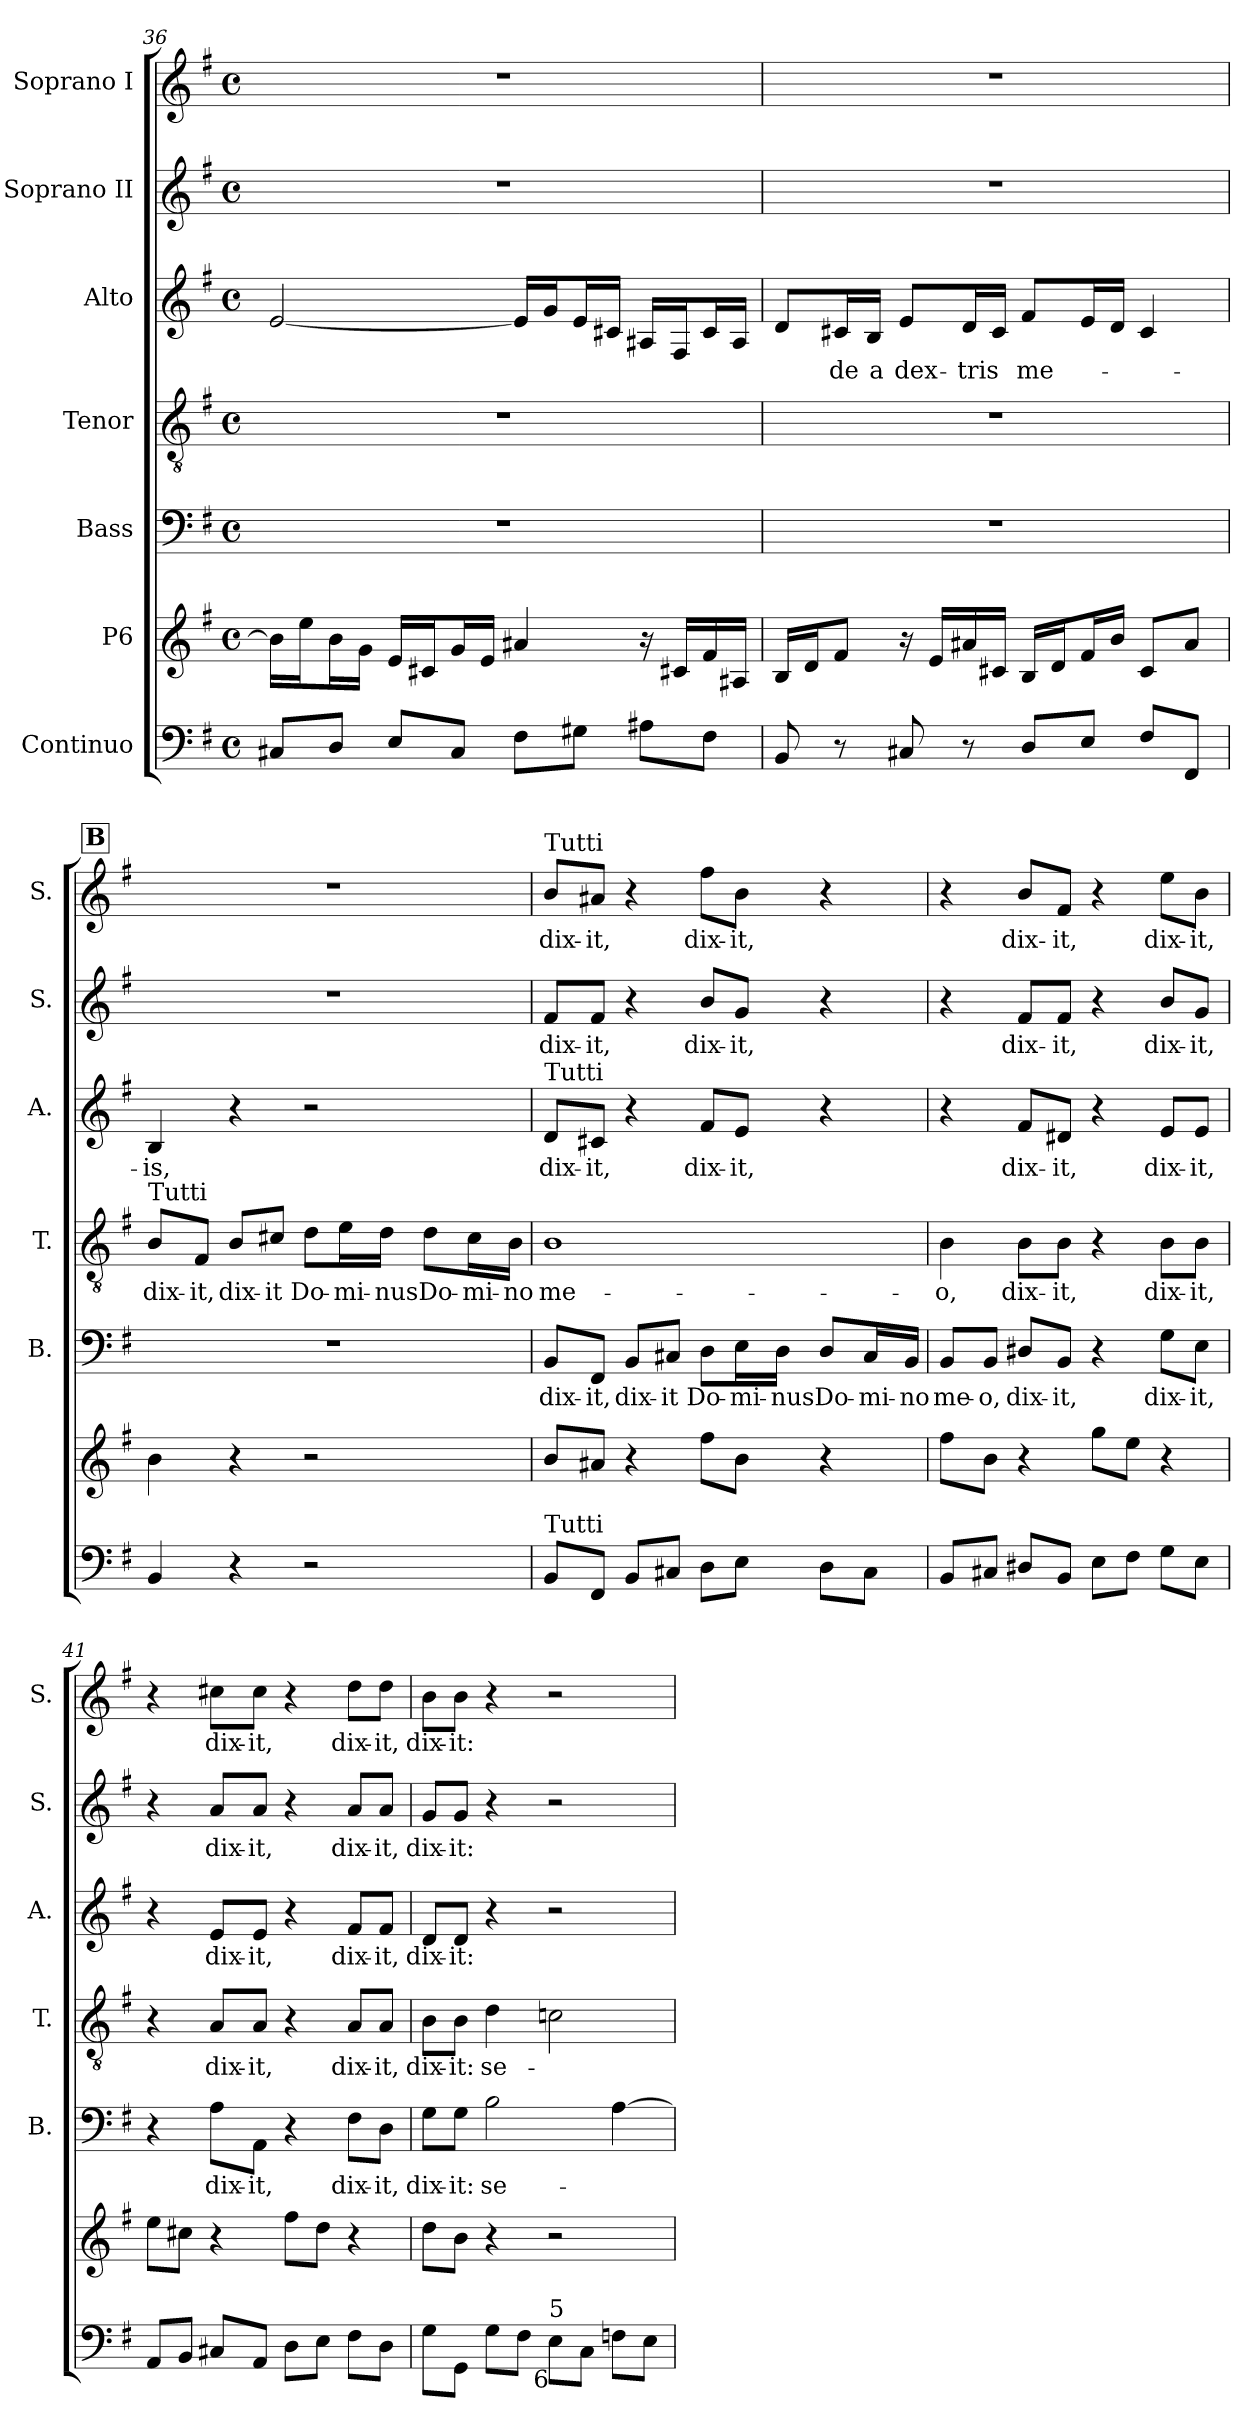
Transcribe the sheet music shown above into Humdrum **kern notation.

**kern	**kern	**kern	**text	**kern	**text	**kern	**text	**kern	**text	**kern	**text
*part7	*part6	*part5	*part5	*part4	*part4	*part3	*part3	*part2	*part2	*part1	*part1
*staff7	*staff6	*staff5	*staff5	*staff4	*staff4	*staff3	*staff3	*staff2	*staff2	*staff1	*staff1
*I"Continuo	*I"P6	*I"Bass	*	*I"Tenor	*	*I"Alto	*	*I"Soprano II	*	*I"Soprano I	*
*	*	*I'B.	*	*I'T.	*	*I'A.	*	*I'S.	*	*I'S.	*
*clefF4	*clefG2	*clefF4	*	*clefGv2	*	*clefG2	*	*clefG2	*	*clefG2	*
*	*	*	*	*ITrd7c12	*	*	*	*	*	*	*
*k[f#]	*k[f#]	*k[f#]	*	*k[f#]	*	*k[f#]	*	*k[f#]	*	*k[f#]	*
*G:	*G:	*G:	*	*G:	*	*G:	*	*G:	*	*G:	*
*M4/4	*M4/4	*M4/4	*	*M4/4	*	*M4/4	*	*M4/4	*	*M4/4	*
*met(c)	*met(c)	*met(c)	*	*met(c)	*	*met(c)	*	*met(c)	*	*met(c)	*
=36	=36	=36	=36	=36	=36	=36	=36	=36	=36	=36	=36
8C#Xi/L	16bi\LL]	1r	.	1r	.	[<2ei/	.	1r	.	1r	.
.	16eei\J	.	.	.	.	.	.	.	.	.	.
8Di/J	16bi\L	.	.	.	.	.	.	.	.	.	.
.	16gi\JJ	.	.	.	.	.	.	.	.	.	.
8Ei/L	16ei/LL	.	.	.	.	.	.	.	.	.	.
.	16c#Xi/J	.	.	.	.	.	.	.	.	.	.
8C#i/J	16gi/L	.	.	.	.	.	.	.	.	.	.
.	16ei/JJ	.	.	.	.	.	.	.	.	.	.
8F#i\L	4a#Xi/	.	.	.	.	16ei/LL]	.	.	.	.	.
.	.	.	.	.	.	16gi/J	.	.	.	.	.
8G#Xi\J	.	.	.	.	.	16ei/L	.	.	.	.	.
.	.	.	.	.	.	16c#Xi/JJ	.	.	.	.	.
8A#Xi\L	16r	.	.	.	.	16A#Xi/LL	.	.	.	.	.
.	16c#Xi/LL	.	.	.	.	16F#i/J	.	.	.	.	.
8F#i\J	16f#i/	.	.	.	.	16c#i/L	.	.	.	.	.
.	16A#Xi/JJ	.	.	.	.	16A#i/JJ	.	.	.	.	.
=37	=37	=37	=37	=37	=37	=37	=37	=37	=37	=37	=37
8BBi/	16Bi/LL	1r	.	1r	.	8di/L	.	1r	.	1r	.
.	16di/J	.	.	.	.	.	.	.	.	.	.
!	!	!	!	!	!	!	!LO:LY:b:color=#000000	!	!	!	!
8r	8f#i/J	.	.	.	.	16c#Xi/L	-de	.	.	.	.
!	!	!	!	!	!	!	!LO:LY:b:color=#000000	!	!	!	!
.	.	.	.	.	.	16Bi/JJ	a	.	.	.	.
!	!	!	!	!	!	!	!LO:LY:b:color=#000000	!	!	!	!
8C#Xi/	16r	.	.	.	.	8ei/L	dex-	.	.	.	.
.	16ei/LL	.	.	.	.	.	.	.	.	.	.
!	!	!	!	!	!	!	!LO:LY:b:color=#000000	!	!	!	!
8r	16a#Xi/	.	.	.	.	16di/L	-tris	.	.	.	.
.	16c#Xi/JJ	.	.	.	.	16c#i/JJ	.	.	.	.	.
!	!	!	!	!	!	!	!LO:LY:b:color=#000000	!	!	!	!
8Di/L	16Bi/LL	.	.	.	.	8f#i/L	me-	.	.	.	.
.	16di/J	.	.	.	.	.	.	.	.	.	.
8Ei/J	16f#i/L	.	.	.	.	16ei/L	.	.	.	.	.
.	16bi/JJ	.	.	.	.	16di/JJ	.	.	.	.	.
8F#i/L	8c#i/L	.	.	.	.	4c#i/	.	.	.	.	.
8FF#i/J	8a#i/J	.	.	.	.	.	.	.	.	.	.
!!LO:REH:place=s1:B:color=#000000:enc=box:fs=13.7126:t=B
=38	=38	=38	=38	=38	=38	=38	=38	=38	=38	=38	=38
!	!	!	!	!	!LO:LY:b:color=#000000	!	!	!	!	!	!
!	!	!	!	!LO:TX:a:t=Tutti	!	!	!	!	!	!	!
!	!	!	!	!	!	!	!LO:LY:b:color=#000000	!	!	!	!
4BBi/	4bi\	1r	.	8BBi/L	dix-	4Bi/	-is,	1r	.	1r	.
!	!	!	!	!	!LO:LY:b:color=#000000	!	!	!	!	!	!
.	.	.	.	8FF#i/J	-it,	.	.	.	.	.	.
!	!	!	!	!	!LO:LY:b:color=#000000	!	!	!	!	!	!
4r	4r	.	.	8BBi/L	dix-	4r	.	.	.	.	.
!	!	!	!	!	!LO:LY:b:color=#000000	!	!	!	!	!	!
.	.	.	.	8C#Xi/J	-it	.	.	.	.	.	.
!	!	!	!	!	!LO:LY:b:color=#000000	!	!	!	!	!	!
2r	2r	.	.	8Di\L	Do-	2r	.	.	.	.	.
!	!	!	!	!	!LO:LY:b:color=#000000	!	!	!	!	!	!
.	.	.	.	16Ei\L	-mi-	.	.	.	.	.	.
!	!	!	!	!	!LO:LY:b:color=#000000	!	!	!	!	!	!
.	.	.	.	16Di\JJ	-nus	.	.	.	.	.	.
!	!	!	!	!	!LO:LY:b:color=#000000	!	!	!	!	!	!
.	.	.	.	8Di\L	Do-	.	.	.	.	.	.
!	!	!	!	!	!LO:LY:b:color=#000000	!	!	!	!	!	!
.	.	.	.	16C#i\L	-mi-	.	.	.	.	.	.
!	!	!	!	!	!LO:LY:b:color=#000000	!	!	!	!	!	!
.	.	.	.	16BBi\JJ	-no	.	.	.	.	.	.
!!LO:LB:g=z
=39	=39	=39	=39	=39	=39	=39	=39	=39	=39	=39	=39
!	!	!	!LO:LY:b:color=#000000	!	!	!	!	!	!	!	!
!	!	!	!	!	!LO:LY:b:color=#000000	!	!	!	!	!	!
!	!	!	!	!	!	!	!LO:LY:b:color=#000000	!	!	!	!
!	!	!	!	!	!	!	!	!	!LO:LY:b:color=#000000	!	!
!	!	!	!	!	!	!	!	!	!	!LO:TX:a:t=Tutti	!
!	!	!	!	!	!	!LO:TX:a:t=Tutti	!	!	!	!	!
!LO:TX:a:t=Tutti	!	!	!	!	!	!	!	!	!	!	!
!	!	!	!	!	!	!	!	!	!	!	!LO:LY:b:color=#000000
8BBi/L	8bi/L	8BBi/L	dix-	1BBi	me-	8di/L	dix-	8f#i/L	dix-	8bi/L	dix-
!	!	!	!LO:LY:b:color=#000000	!	!	!	!	!	!	!	!
!	!	!	!	!	!	!	!LO:LY:b:color=#000000	!	!	!	!
!	!	!	!	!	!	!	!	!	!LO:LY:b:color=#000000	!	!
!	!	!	!	!	!	!	!	!	!	!	!LO:LY:b:color=#000000
8FF#i/J	8a#Xi/J	8FF#i/J	-it,	.	.	8c#Xi/J	-it,	8f#i/J	-it,	8a#Xi/J	-it,
!	!	!	!LO:LY:b:color=#000000	!	!	!	!	!	!	!	!
8BBi/L	4r	8BBi/L	dix-	.	.	4r	.	4r	.	4r	.
!	!	!	!LO:LY:b:color=#000000	!	!	!	!	!	!	!	!
8C#Xi/J	.	8C#Xi/J	-it	.	.	.	.	.	.	.	.
!	!	!	!LO:LY:b:color=#000000	!	!	!	!	!	!	!	!
!	!	!	!	!	!	!	!LO:LY:b:color=#000000	!	!	!	!
!	!	!	!	!	!	!	!	!	!LO:LY:b:color=#000000	!	!
!	!	!	!	!	!	!	!	!	!	!	!LO:LY:b:color=#000000
8Di\L	8ff#i\L	8Di\L	Do-	.	.	8f#i/L	dix-	8bi/L	dix-	8ff#i\L	dix-
!	!	!	!LO:LY:b:color=#000000	!	!	!	!	!	!	!	!
!	!	!	!	!	!	!	!LO:LY:b:color=#000000	!	!	!	!
!	!	!	!	!	!	!	!	!	!LO:LY:b:color=#000000	!	!
!	!	!	!	!	!	!	!	!	!	!	!LO:LY:b:color=#000000
8Ei\J	8bi\J	16Ei\L	-mi-	.	.	8ei/J	-it,	8gi/J	-it,	8bi\J	-it,
!	!	!	!LO:LY:b:color=#000000	!	!	!	!	!	!	!	!
.	.	16Di\JJ	-nus	.	.	.	.	.	.	.	.
!	!	!	!LO:LY:b:color=#000000	!	!	!	!	!	!	!	!
8Di\L	4r	8Di/L	Do-	.	.	4r	.	4r	.	4r	.
!	!	!	!LO:LY:b:color=#000000	!	!	!	!	!	!	!	!
8C#i\J	.	16C#i/L	-mi-	.	.	.	.	.	.	.	.
!	!	!	!LO:LY:b:color=#000000	!	!	!	!	!	!	!	!
.	.	16BBi/JJ	-no	.	.	.	.	.	.	.	.
=40	=40	=40	=40	=40	=40	=40	=40	=40	=40	=40	=40
!	!	!	!LO:LY:b:color=#000000	!	!	!	!	!	!	!	!
!	!	!	!	!	!LO:LY:b:color=#000000	!	!	!	!	!	!
8BBi/L	8ff#i\L	8BBi/L	me-	4BBi\	-o,	4r	.	4r	.	4r	.
!	!	!	!LO:LY:b:color=#000000	!	!	!	!	!	!	!	!
8C#Xi/J	8bi\J	8BBi/J	-o,	.	.	.	.	.	.	.	.
!	!	!	!LO:LY:b:color=#000000	!	!	!	!	!	!	!	!
!	!	!	!	!	!LO:LY:b:color=#000000	!	!	!	!	!	!
!	!	!	!	!	!	!	!LO:LY:b:color=#000000	!	!	!	!
!	!	!	!	!	!	!	!	!	!LO:LY:b:color=#000000	!	!
!	!	!	!	!	!	!	!	!	!	!	!LO:LY:b:color=#000000
8D#Xi/L	4r	8D#Xi/L	dix-	8BBi\L	dix-	8f#i/L	dix-	8f#i/L	dix-	8bi/L	dix-
!	!	!	!LO:LY:b:color=#000000	!	!	!	!	!	!	!	!
!	!	!	!	!	!LO:LY:b:color=#000000	!	!	!	!	!	!
!	!	!	!	!	!	!	!LO:LY:b:color=#000000	!	!	!	!
!	!	!	!	!	!	!	!	!	!LO:LY:b:color=#000000	!	!
!	!	!	!	!	!	!	!	!	!	!	!LO:LY:b:color=#000000
8BBi/J	.	8BBi/J	-it,	8BBi\J	-it,	8d#Xi/J	-it,	8f#i/J	-it,	8f#i/J	-it,
8Ei\L	8ggi\L	4r	.	4r	.	4r	.	4r	.	4r	.
8F#i\J	8eei\J	.	.	.	.	.	.	.	.	.	.
!	!	!	!LO:LY:b:color=#000000	!	!	!	!	!	!	!	!
!	!	!	!	!	!LO:LY:b:color=#000000	!	!	!	!	!	!
!	!	!	!	!	!	!	!LO:LY:b:color=#000000	!	!	!	!
!	!	!	!	!	!	!	!	!	!LO:LY:b:color=#000000	!	!
!	!	!	!	!	!	!	!	!	!	!	!LO:LY:b:color=#000000
8Gi\L	4r	8Gi\L	dix-	8BBi\L	dix-	8ei/L	dix-	8bi/L	dix-	8eei\L	dix-
!	!	!	!LO:LY:b:color=#000000	!	!	!	!	!	!	!	!
!	!	!	!	!	!LO:LY:b:color=#000000	!	!	!	!	!	!
!	!	!	!	!	!	!	!LO:LY:b:color=#000000	!	!	!	!
!	!	!	!	!	!	!	!	!	!LO:LY:b:color=#000000	!	!
!	!	!	!	!	!	!	!	!	!	!	!LO:LY:b:color=#000000
8Ei\J	.	8Ei\J	-it,	8BBi\J	-it,	8ei/J	-it,	8gi/J	-it,	8bi\J	-it,
=41	=41	=41	=41	=41	=41	=41	=41	=41	=41	=41	=41
8AAi/L	8eei\L	4r	.	4r	.	4r	.	4r	.	4r	.
8BBi/J	8cc#Xi\J	.	.	.	.	.	.	.	.	.	.
!	!	!	!LO:LY:b:color=#000000	!	!	!	!	!	!	!	!
!	!	!	!	!	!LO:LY:b:color=#000000	!	!	!	!	!	!
!	!	!	!	!	!	!	!LO:LY:b:color=#000000	!	!	!	!
!	!	!	!	!	!	!	!	!	!LO:LY:b:color=#000000	!	!
!	!	!	!	!	!	!	!	!	!	!	!LO:LY:b:color=#000000
8C#Xi/L	4r	8Ai\L	dix-	8AAi/L	dix-	8ei/L	dix-	8ai/L	dix-	8cc#Xi\L	dix-
!	!	!	!LO:LY:b:color=#000000	!	!	!	!	!	!	!	!
!	!	!	!	!	!LO:LY:b:color=#000000	!	!	!	!	!	!
!	!	!	!	!	!	!	!LO:LY:b:color=#000000	!	!	!	!
!	!	!	!	!	!	!	!	!	!LO:LY:b:color=#000000	!	!
!	!	!	!	!	!	!	!	!	!	!	!LO:LY:b:color=#000000
8AAi/J	.	8AAi\J	-it,	8AAi/J	-it,	8ei/J	-it,	8ai/J	-it,	8cc#i\J	-it,
8Di\L	8ff#i\L	4r	.	4r	.	4r	.	4r	.	4r	.
8Ei\J	8ddi\J	.	.	.	.	.	.	.	.	.	.
!	!	!	!LO:LY:b:color=#000000	!	!	!	!	!	!	!	!
!	!	!	!	!	!LO:LY:b:color=#000000	!	!	!	!	!	!
!	!	!	!	!	!	!	!LO:LY:b:color=#000000	!	!	!	!
!	!	!	!	!	!	!	!	!	!LO:LY:b:color=#000000	!	!
!	!	!	!	!	!	!	!	!	!	!	!LO:LY:b:color=#000000
8F#i\L	4r	8F#i\L	dix-	8AAi/L	dix-	8f#i/L	dix-	8ai/L	dix-	8ddi\L	dix-
!	!	!	!LO:LY:b:color=#000000	!	!	!	!	!	!	!	!
!	!	!	!	!	!LO:LY:b:color=#000000	!	!	!	!	!	!
!	!	!	!	!	!	!	!LO:LY:b:color=#000000	!	!	!	!
!	!	!	!	!	!	!	!	!	!LO:LY:b:color=#000000	!	!
!	!	!	!	!	!	!	!	!	!	!	!LO:LY:b:color=#000000
8Di\J	.	8Di\J	-it,	8AAi/J	-it,	8f#i/J	-it,	8ai/J	-it,	8ddi\J	-it,
=42	=42	=42	=42	=42	=42	=42	=42	=42	=42	=42	=42
!	!	!	!LO:LY:b:color=#000000	!	!	!	!	!	!	!	!
!	!	!	!	!	!LO:LY:b:color=#000000	!	!	!	!	!	!
!	!	!	!	!	!	!	!LO:LY:b:color=#000000	!	!	!	!
!	!	!	!	!	!	!	!	!	!LO:LY:b:color=#000000	!	!
!	!	!	!	!	!	!	!	!	!	!	!LO:LY:b:color=#000000
8Gi\L	8ddi\L	8Gi\L	dix-	8BBi\L	dix-	8di/L	dix-	8gi/L	dix-	8bi\L	dix-
!	!	!	!LO:LY:b:color=#000000	!	!	!	!	!	!	!	!
!	!	!	!	!	!LO:LY:b:color=#000000	!	!	!	!	!	!
!	!	!	!	!	!	!	!LO:LY:b:color=#000000	!	!	!	!
!	!	!	!	!	!	!	!	!	!LO:LY:b:color=#000000	!	!
!	!	!	!	!	!	!	!	!	!	!	!LO:LY:b:color=#000000
8GGi\J	8bi\J	8Gi\J	-it:	8BBi\J	-it:	8di/J	-it:	8gi/J	-it:	8bi\J	-it:
!	!	!	!LO:LY:b:color=#000000	!	!	!	!	!	!	!	!
!	!	!	!	!	!LO:LY:b:color=#000000	!	!	!	!	!	!
8Gi\L	4r	2Bi\	se-	4Di\	se-	4r	.	4r	.	4r	.
8F#i\J	.	.	.	.	.	.	.	.	.	.	.
!LO:TX:b:rj:t=6	!	!	!	!	!	!	!	!	!	!	!
!LO:TX:t=5	!	!	!	!	!	!	!	!	!	!	!
8Ei\L	2r	.	.	2Cni\	.	2r	.	2r	.	2r	.
8Ci\J	.	.	.	.	.	.	.	.	.	.	.
8Fni\L	.	[>4Ai\	.	.	.	.	.	.	.	.	.
8Ei\J	.	.	.	.	.	.	.	.	.	.	.
=	=	=	=	=	=	=	=	=	=	=	=
*-	*-	*-	*-	*-	*-	*-	*-	*-	*-	*-	*-
